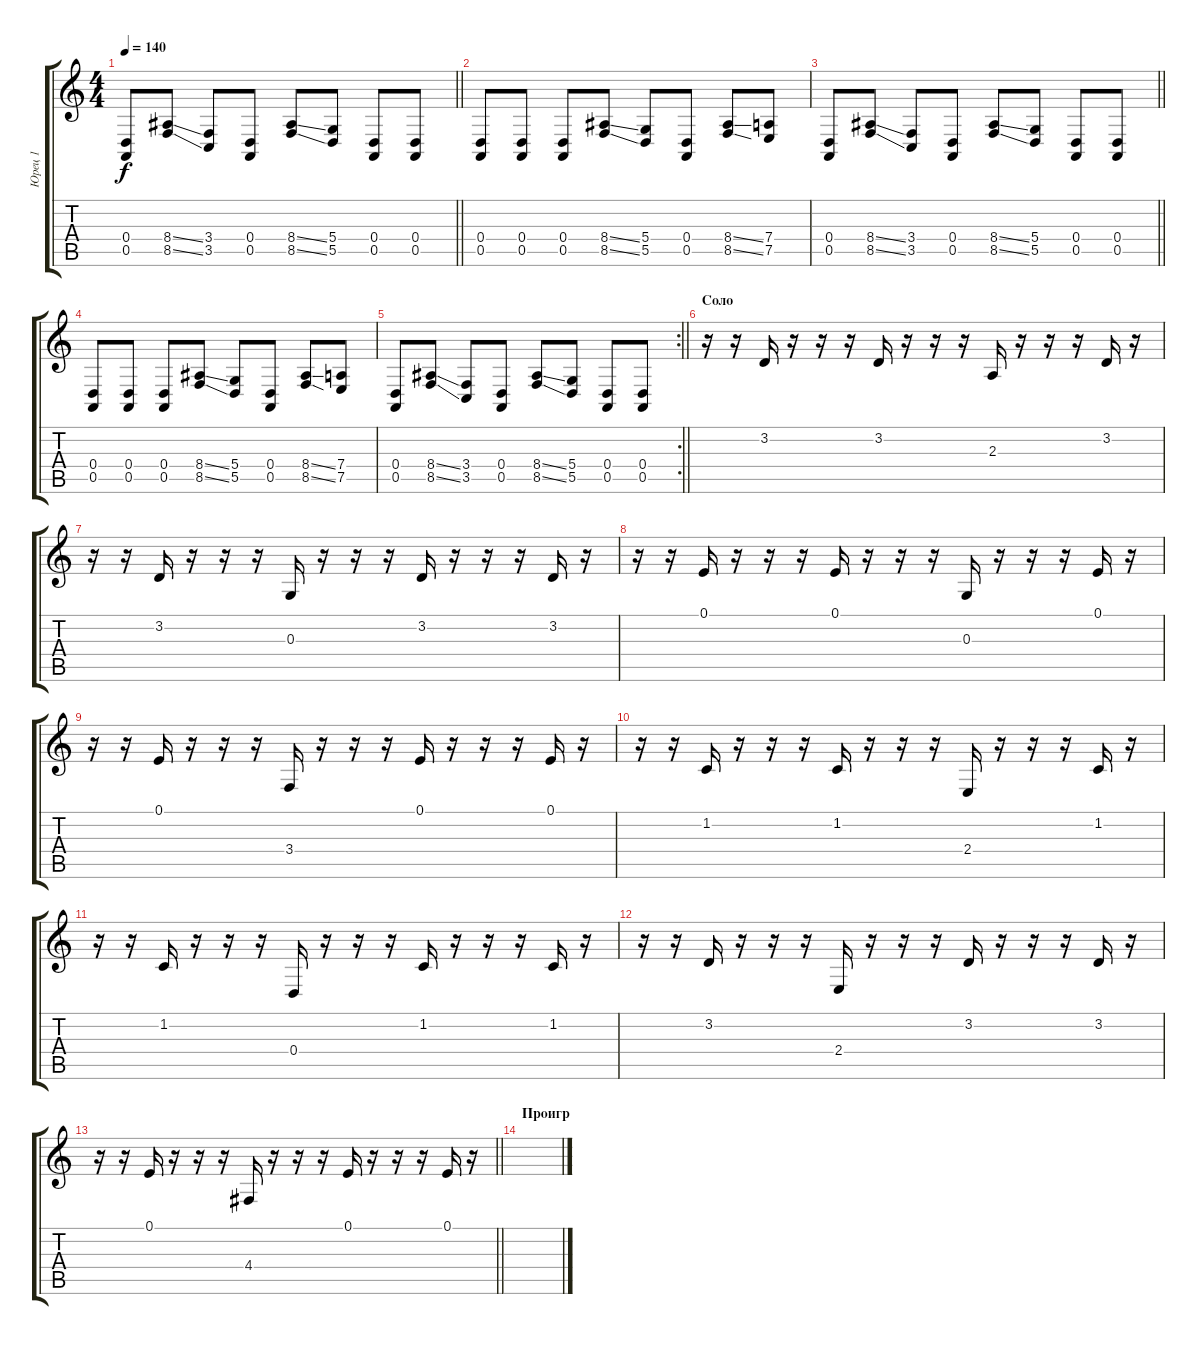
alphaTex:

\track ("Юрец 1" "Юрец 1") {instrument lead2sawtooth}
\staff {score tabs}
\tuning (E4 B3 G3 D3 A2 E2) {hide}
\ts (4 4)
\tempo 140
\clef g2
\barLineRight lightlight
\ks c
(0.4 0.5).8{dy f} (8.4{ss} 8.5{ss}).8 (3.4 3.5).8 (0.4 0.5).8 (8.4{ss} 8.5{ss}).8 (5.4 5.5).8 (0.4 0.5).8 (0.4 0.5).8 |
(0.4 0.5).8 (0.4 0.5).8 (0.4 0.5).8 (8.4{ss} 8.5{ss}).8 (5.4 5.5).8 (0.4 0.5).8 (8.4{ss} 8.5{ss}).8 (7.4 7.5).8 |
\barLineRight lightlight
(0.4 0.5).8 (8.4{ss} 8.5{ss}).8 (3.4 3.5).8 (0.4 0.5).8 (8.4{ss} 8.5{ss}).8 (5.4 5.5).8 (0.4 0.5).8 (0.4 0.5).8 |
(0.4 0.5).8 (0.4 0.5).8 (0.4 0.5).8 (8.4{ss} 8.5{ss}).8 (5.4 5.5).8 (0.4 0.5).8 (8.4{ss} 8.5{ss}).8 (7.4 7.5).8 |
\rc 2
\barLineRight lightlight
(0.4 0.5).8 (8.4{ss} 8.5{ss}).8 (3.4 3.5).8 (0.4 0.5).8 (8.4{ss} 8.5{ss}).8 (5.4 5.5).8 (0.4 0.5).8 (0.4 0.5).8 |
\section ("" "Соло")
r.16 r.16 3.2.16 r.16 r.16 r.16 3.2.16 r.16 r.16 r.16 2.3.16 r.16 r.16 r.16 3.2.16 r.16 |
r.16 r.16 3.2.16 r.16 r.16 r.16 0.3.16 r.16 r.16 r.16 3.2.16 r.16 r.16 r.16 3.2.16 r.16 |
r.16 r.16 0.1.16 r.16 r.16 r.16 0.1.16 r.16 r.16 r.16 0.3.16 r.16 r.16 r.16 0.1.16 r.16 |
r.16 r.16 0.1.16 r.16 r.16 r.16 3.4.16 r.16 r.16 r.16 0.1.16 r.16 r.16 r.16 0.1.16 r.16 |
r.16 r.16 1.2.16 r.16 r.16 r.16 1.2.16 r.16 r.16 r.16 2.4.16 r.16 r.16 r.16 1.2.16 r.16 |
r.16 r.16 1.2.16 r.16 r.16 r.16 0.4.16 r.16 r.16 r.16 1.2.16 r.16 r.16 r.16 1.2.16 r.16 |
r.16 r.16 3.2.16 r.16 r.16 r.16 2.4.16 r.16 r.16 r.16 3.2.16 r.16 r.16 r.16 3.2.16 r.16 |
\barLineRight lightlight
r.16 r.16 0.1.16 r.16 r.16 r.16 4.4.16 r.16 r.16 r.16 0.1.16 r.16 r.16 r.16 0.1.16 r.16 |
\section ("" "Проигр")
